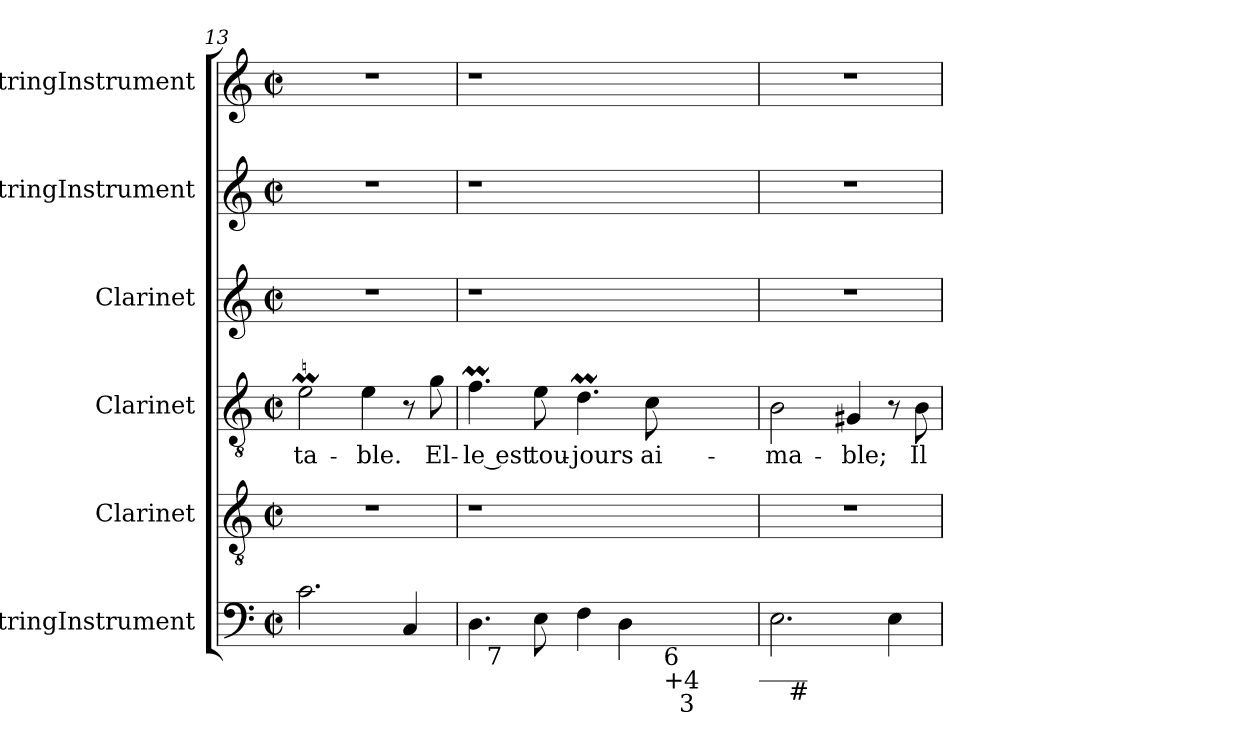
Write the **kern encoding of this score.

**kern	**kern	**kern	**text	**kern	**kern	**kern
*part6	*part5	*part4	*part4	*part3	*part2	*part1
*staff6	*staff5	*staff4	*staff4	*staff3	*staff2	*staff1
*I"StringInstrument	*I"Clarinet	*I"Clarinet	*	*I"Clarinet	*I"StringInstrument	*I"StringInstrument
*I'Str	*I'Cl	*I'Cl	*	*I'Cl	*I'Str	*I'Str
*clefF4	*clefGv2	*clefGv2	*	*clefG2	*clefG2	*clefG2
*	*ITrd1c2	*ITrd1c2	*	*ITrd1c2	*	*
*k[]	*k[b-e-]	*k[b-e-]	*	*k[b-e-]	*k[]	*k[]
*C:	*B-:	*B-:	*	*B-:	*C:	*C:
*M2/2	*M2/2	*M2/2	*	*M2/2	*M2/2	*M2/2
*met(c|)	*met(c|)	*met(c|)	*	*met(c|)	*met(c|)	*met(c|)
=13	=13	=13	=13	=13	=13	=13
2.c\	1r	2dM\	-ta-	1r	1r	1r
.	.	4d\	-ble.	.	.	.
4C/	.	8r	.	.	.	.
.	.	8f\	El-	.	.	.
=14	=14	=14	=14	=14	=14	=14
*^	*	*	*	*	*	*
*	*^	*	*	*	*	*	*
4.D\	16ryy	2...ryy	1r	4.e-M\	-le est	1r	1r	1r
!	!LO:TX:b:t=7	!	!	!	!	!	!	!
.	1ryy	.	.	.	.	.	.	.
8E\	.	.	.	8d\	tou-	.	.	.
4F\	.	.	.	4.cM\	-jours	.	.	.
4D\	.	.	.	.	.	.	.	.
.	.	.	.	8B-\	ai-	.	.	.
!	!	!LO:TX:b:t=6\n+4\n  3	!	!	!	!	!	!
.	.	4..ryy	.	.	.	.	.	.
4.ryy	.	.	4.ryy	4.ryy	.	4.ryy	4.ryy	4.ryy
.	4ryy	.	.	.	.	.	.	.
.	16ryy	.	.	.	.	.	.	.
!LO:TX:b:t=____	!	!	!	!	!	!	!	!
*	*v	*v	*	*	*	*	*	*
=15	=15	=15	=15	=15	=15	=15	=15
2.E\	16ryy	1r	2A\	-ma-	1r	1r	1r
!	!LO:TX:b:t=#	!	!	!	!	!	!
.	2...ryy	.	.	.	.	.	.
.	.	.	4F#X/	-ble;	.	.	.
4E\	.	.	8r	.	.	.	.
.	.	.	8A\	Il	.	.	.
*v	*v	*	*	*	*	*	*
=	=	=	=	=	=	=
*-	*-	*-	*-	*-	*-	*-
